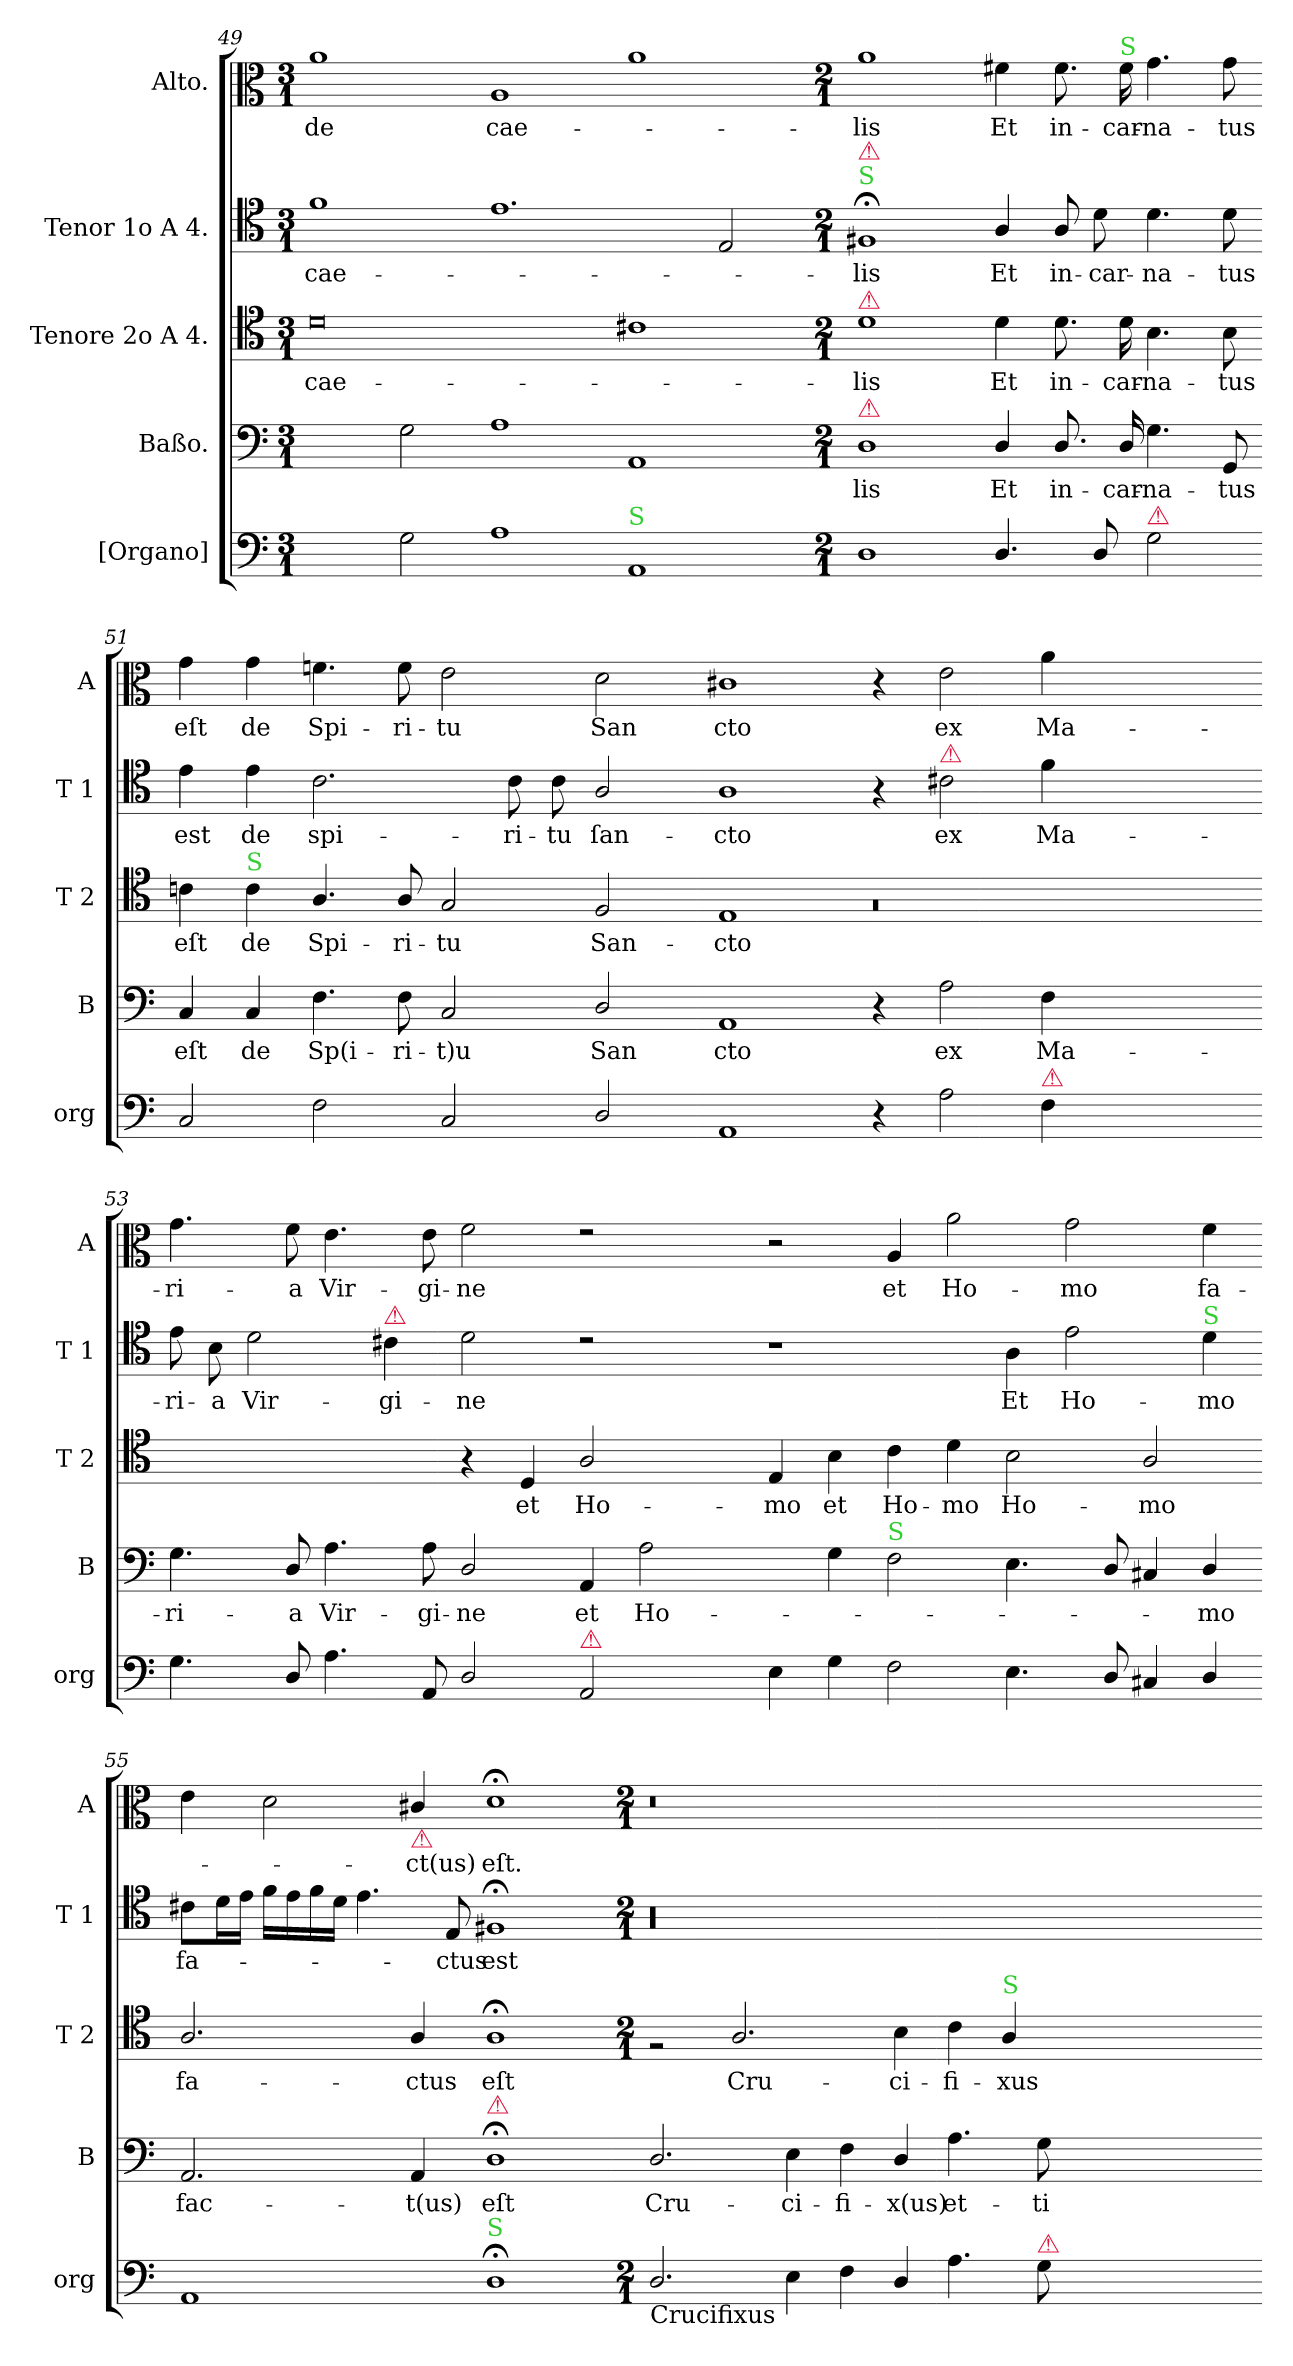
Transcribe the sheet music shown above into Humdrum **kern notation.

**kern	**kern	**text	**kern	**text	**kern	**text	**kern	**text
*part5	*part4	*part4	*part3	*part3	*part2	*part2	*part1	*part1
*staff5	*staff4	*staff4	*staff3	*staff3	*staff2	*staff2	*staff1	*staff1
*I"[Organo]	*I"Baßo.	*	*I"Tenore 2o A 4.	*	*I"Tenor 1o A 4.	*	*I"Alto.	*
*I'org	*I'B	*	*I'T 2	*	*I'T 1	*	*I'A	*
*clefF4	*clefF4	*	*clefC4	*	*clefC4	*	*clefC3	*
*k[]	*k[]	*	*k[]	*	*k[]	*	*k[]	*
*M3/1	*M3/1	*	*M3/1	*	*M3/1	*	*M3/1	*
=49	=49	=49	=49	=49	=49	=49	=49	=49
2ryy	2ryy	.	0d	cae-	1f	cae-	1a	de
2G\	2G\	.	.	.	.	.	.	.
1A	1A	.	.	.	1.e	.	1A	cae-
!LO:TX:a:color=limegreen:t=S	!	!	!	!	!	!	!	!
1AA	1AA	.	1c#X	.	.	.	1a	.
.	.	.	.	.	2E/	.	.	.
=50-	=50-	=50-	=50-	=50-	=50-	=50-	=50-	=50-
*M2/1	*M2/1	*	*M2/1	*	*M2/1	*	*M2/1	*
!	!	!	!	!	!LO:TX:a:color=limegreen:t=S	!	!	!
!	!	!	!	!	!LO:TX:a:color=crimson:t=⚠	!	!	!
!	!	!	!LO:TX:a:color=crimson:t=⚠	!	!	!	!	!
!	!LO:TX:a:color=crimson:t=⚠	!	!	!	!	!	!	!
1D	1D	-lis	1d	-lis	1F#X;<	-lis	1a	-lis
4.D/	4D/	Et	4d\	Et	4A/	Et	4f#X\	Et
.	8.D/	in-	8.d\	in-	8A/	in-	8.f#\	in-
8D/	.	.	.	.	8d\	-car-	.	.
!	!	!	!	!	!	!	!LO:TX:a:color=limegreen:t=S	!
.	16D/	-car-	16d\	-car-	.	.	16f#\	-car-
!LO:TX:a:color=crimson:t=⚠	!	!	!	!	!	!	!	!
2G\	4.G\	-na-	4.B\	-na-	4.d\	-na-	4.g\	-na-
.	8GG/	-tus	8B\	-tus	8d\	-tus	8g\	-tus
=51-	=51-	=51-	=51-	=51-	=51-	=51-	=51-	=51-
2C/	4C/	eſt	4cn\	eſt	4e\	est	4g\	eſt
!	!	!	!LO:TX:a:color=limegreen:t=S	!	!	!	!	!
.	4C/	de	4c\	de	4e\	de	4g\	de
2F\	4.F\	Sp(i-	4.A/	Spi-	2.c\	spi-	4.fn\	Spi-
.	8F\	-ri-	8A/	-ri-	.	.	8f\	-ri-
2C/	2C/	-t)u	2G/	-tu	.	.	2e\	-tu
.	.	.	.	.	8c\	-ri-	.	.
.	.	.	.	.	8c\	-tu	.	.
2D/	2D/	San	2F/	San-	2A/	ſan-	2d\	San
=52-	=52-	=52-	=52-	=52-	=52-	=52-	=52-	=52-
1AA	1AA	cto	1E	-cto	1A	-cto	1c#X	cto
4r	4r	.	0rF	.	4r	.	4r	.
!	!	!	!	!	!LO:TX:a:color=crimson:t=⚠	!	!	!
2A\	2A\	ex	.	.	2c#X\	ex	2e\	ex
!LO:TX:a:color=crimson:t=⚠	!	!	!	!	!	!	!	!
4F\	4F\	Ma-	.	.	4f\	Ma-	4a\	Ma-
1ryy	1ryy	.	.	.	1ryy	.	1ryy	.
=53-	=53-	=53-	=53-	=53-	=53-	=53-	=53-	=53-
4.G\	4.G\	-ri-	1ryy	.	8e\	-ri-	4.g\	-ri-
.	.	.	.	.	8B\	-a	.	.
.	.	.	.	.	2d\	Vir-	.	.
8D/	8D/	-a	.	.	.	.	8f\	-a
4.A\	4.A\	Vir-	.	.	.	.	4.e\	Vir-
!	!	!	!	!	!LO:TX:a:color=crimson:t=⚠	!	!	!
.	.	.	.	.	4c#X\	-gi-	.	.
8AA/	8A\	-gi-	.	.	.	.	8e\	-gi-
2D/	2D/	-ne	4r	.	2d\	-ne	2f\	-ne
.	.	.	4D/	et	.	.	.	.
!LO:TX:a:color=crimson:t=⚠	!	!	!	!	!	!	!	!
2AA/	4AA/	et	2A/	Ho-	2rc	.	2re	.
.	2A\	Ho-	.	.	.	.	.	.
4ryy	.	.	4ryy	.	4ryy	.	4ryy	.
=54-	=54-	=54-	=54-	=54-	=54-	=54-	=54-	=54-
4E\	4ryy	.	4E/	-mo	1r	.	2r	.
4G\	4G\	.	4B\	et	.	.	.	.
!	!LO:TX:a:color=limegreen:t=S	!	!	!	!	!	!	!
2F\	2F\	.	4c\	Ho-	.	.	4A/	et
.	.	.	4d\	-mo	.	.	2a\	Ho-
4.E\	4.E\	.	2B\	Ho-	4A\	Et	.	.
.	.	.	.	.	2e\	Ho-	2g\	-mo
8D/	8D/	.	.	.	.	.	.	.
4C#X/	4C#X/	.	2A/	-mo	.	.	.	.
!	!	!	!	!	!LO:TX:a:color=limegreen:t=S	!	!	!
4D/	4D/	-mo	.	.	4d\	-mo	4f\	fa-
=55-	=55-	=55-	=55-	=55-	=55-	=55-	=55-	=55-
1AA	2.AA/	fac-	2.A/	fa-	8c#X\L	fa-	4e\	.
.	.	.	.	.	16d\L	.	.	.
.	.	.	.	.	16e\JJ	.	.	.
.	.	.	.	.	16f\LL	.	2d\	.
.	.	.	.	.	16e\	.	.	.
.	.	.	.	.	16f\	.	.	.
.	.	.	.	.	16d\JJ	.	.	.
.	.	.	.	.	4.e\	.	.	.
!	!	!	!	!	!	!	!LO:TX:b:color=crimson:t=⚠	!
.	4AA/	-t(us)	4A/	-ctus	.	.	4c#X/	-ct(us)
.	.	.	.	.	8E/	-ctus	.	.
!	!LO:TX:a:color=crimson:t=⚠	!	!	!	!	!	!	!
!LO:TX:a:color=limegreen:t=S	!	!	!	!	!	!	!	!
1D;<	1D;<	eſt	1A;<;	eſt	1F#X;<	est	1d;	eſt.
=56-	=56-	=56-	=56-	=56-	=56-	=56-	=56-	=56-
*M2/1	*	*	*M2/1	*	*M2/1	*	*M2/1	*
!LO:TX:b:t=Crucifixus	!	!	!	!	!	!	!	!
2.D/	2.D/	Cru-	2rF	.	00r	.	0r	.
.	.	.	2.A/	Cru-	.	.	.	.
4E\	4E\	-ci-	.	.	.	.	.	.
4F\	4F\	-fi-	.	.	.	.	.	.
4D/	4D/	-x(us)	4B\	-ci-	.	.	.	.
4.A\	4.A\	et-	4c\	-fi-	.	.	.	.
!	!	!	!LO:TX:a:color=limegreen:t=S	!	!	!	!	!
.	.	.	4A/	-xus	.	.	.	.
!LO:TX:a:color=crimson:t=⚠	!	!	!	!	!	!	!	!
8G\	8G\	-ti-	.	.	.	.	.	.
0ryy	0ryy	.	0ryy	.	.	.	0ryy	.
=-	=-	=-	=-	=-	=-	=-	=-	=-
*-	*-	*-	*-	*-	*-	*-	*-	*-
